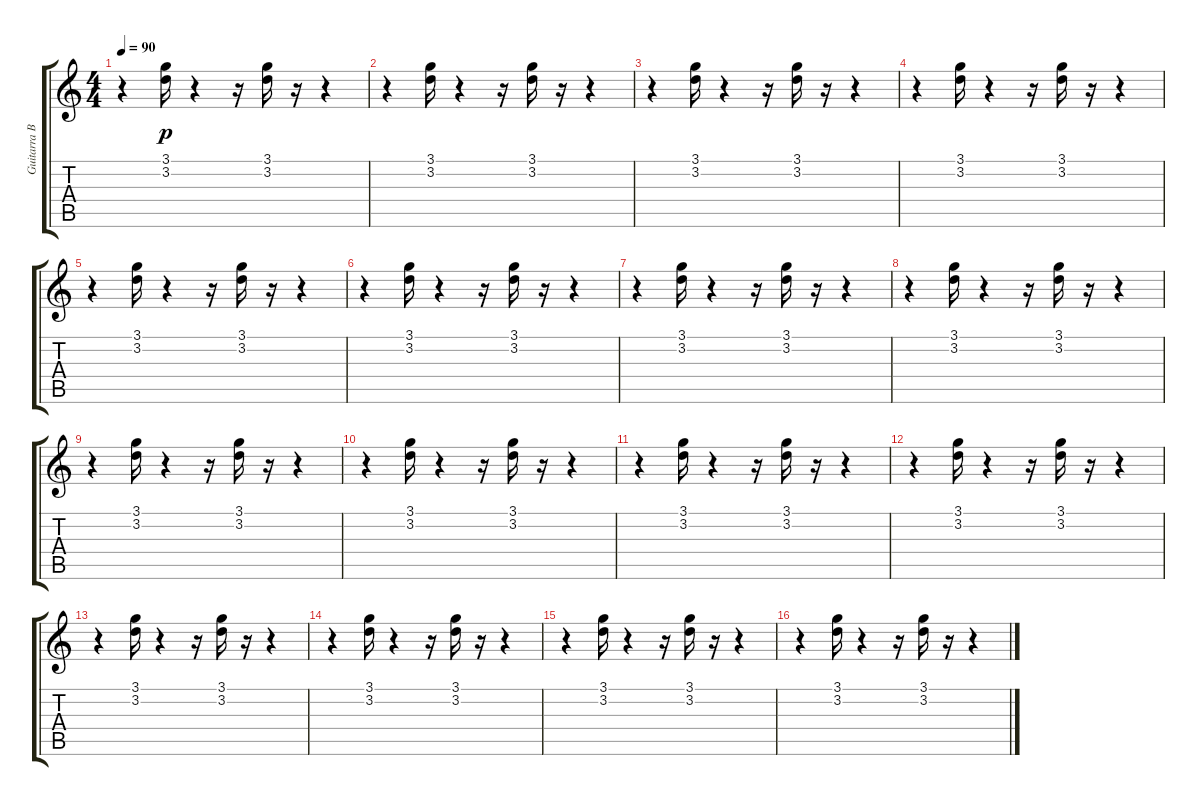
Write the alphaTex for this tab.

\track ("Guitarra Base" "Guitarra B") {instrument electricguitarclean}
\staff {score tabs}
\tuning (E4 B3 G3 D3 A2 E2) {hide}
\ts (4 4)
\tempo 90
\clef g2
\ks c
r.4{dy p} (3.1 3.2).16 r.4 r.16 (3.1 3.2).16 r.16 r.4 |
r.4 (3.1 3.2).16 r.4 r.16 (3.1 3.2).16 r.16 r.4 |
r.4 (3.1 3.2).16 r.4 r.16 (3.1 3.2).16 r.16 r.4 |
r.4 (3.1 3.2).16 r.4 r.16 (3.1 3.2).16 r.16 r.4 |
r.4 (3.1 3.2).16 r.4 r.16 (3.1 3.2).16 r.16 r.4 |
r.4 (3.1 3.2).16 r.4 r.16 (3.1 3.2).16 r.16 r.4 |
r.4 (3.1 3.2).16 r.4 r.16 (3.1 3.2).16 r.16 r.4 |
r.4 (3.1 3.2).16 r.4 r.16 (3.1 3.2).16 r.16 r.4 |
r.4 (3.1 3.2).16 r.4 r.16 (3.1 3.2).16 r.16 r.4 |
r.4 (3.1 3.2).16 r.4 r.16 (3.1 3.2).16 r.16 r.4 |
r.4 (3.1 3.2).16 r.4 r.16 (3.1 3.2).16 r.16 r.4 |
r.4 (3.1 3.2).16 r.4 r.16 (3.1 3.2).16 r.16 r.4 |
r.4 (3.1 3.2).16 r.4 r.16 (3.1 3.2).16 r.16 r.4 |
r.4 (3.1 3.2).16 r.4 r.16 (3.1 3.2).16 r.16 r.4 |
r.4 (3.1 3.2).16 r.4 r.16 (3.1 3.2).16 r.16 r.4 |
r.4 (3.1 3.2).16 r.4 r.16 (3.1 3.2).16 r.16 r.4
